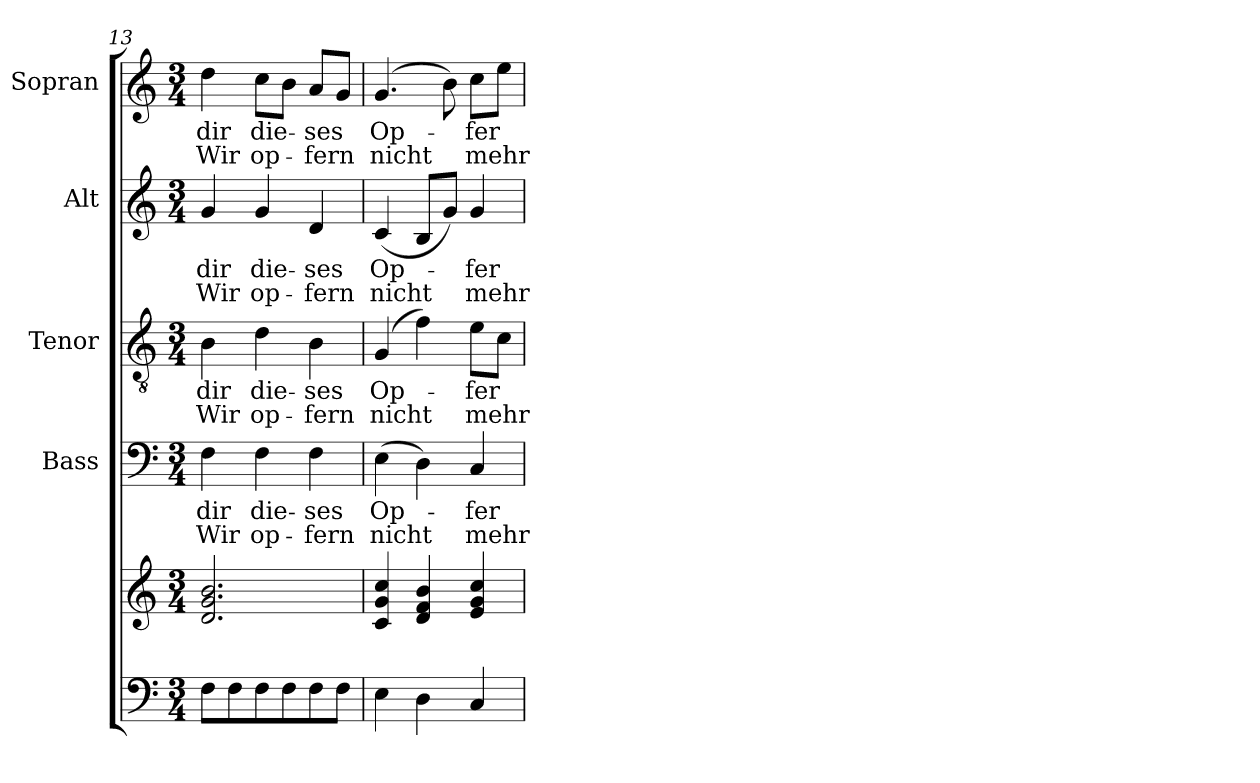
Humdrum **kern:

**kern	**kern	**kern	**text	**text	**kern	**text	**text	**kern	**text	**text	**kern	**text	**text
*part5	*part5	*part4	*part4	*part4	*part3	*part3	*part3	*part2	*part2	*part2	*part1	*part1	*part1
*staff6	*staff5	*staff4	*staff4	*staff4	*staff3	*staff3	*staff3	*staff2	*staff2	*staff2	*staff1	*staff1	*staff1
*	*	*I"Bass	*	*	*I"Tenor	*	*	*I"Alt	*	*	*I"Sopran	*	*
*	*	*I'B.	*	*	*I'T.	*	*	*I'A.	*	*	*I'S.	*	*
*clefF4	*clefG2	*clefF4	*	*	*clefGv2	*	*	*clefG2	*	*	*clefG2	*	*
*k[]	*k[]	*k[]	*	*	*k[]	*	*	*k[]	*	*	*k[]	*	*
*C:	*C:	*C:	*	*	*C:	*	*	*C:	*	*	*C:	*	*
*M3/4	*M3/4	*M3/4	*	*	*M3/4	*	*	*M3/4	*	*	*M3/4	*	*
=13	=13	=13	=13	=13	=13	=13	=13	=13	=13	=13	=13	=13	=13
!	!	!	!LO:LY:b	!LO:LY:b	!	!LO:LY:b	!LO:LY:b	!	!LO:LY:b	!LO:LY:b	!	!LO:LY:b	!LO:LY:b
8F\L	2.d/ 2.g/ 2.b/	4F\	dir	Wir	4B\	dir	Wir	4g/	dir	Wir	4dd\	dir	Wir
8F\	.	.	.	.	.	.	.	.	.	.	.	.	.
!	!	!	!LO:LY:b	!LO:LY:b	!	!LO:LY:b	!LO:LY:b	!	!LO:LY:b	!LO:LY:b	!	!LO:LY:b	!LO:LY:b
8F\	.	4F\	die-	op-	4d\	die-	op-	4g/	die-	op-	8cc\L	die-	op-
8F\	.	.	.	.	.	.	.	.	.	.	8b\J	.	.
!	!	!	!LO:LY:b	!LO:LY:b	!	!LO:LY:b	!LO:LY:b	!	!LO:LY:b	!LO:LY:b	!	!LO:LY:b	!LO:LY:b
8F\	.	4F\	-ses	-fern	4B\	-ses	-fern	4d/	-ses	-fern	8a/L	-ses	-fern
8F\J	.	.	.	.	.	.	.	.	.	.	8g/J	.	.
=14	=14	=14	=14	=14	=14	=14	=14	=14	=14	=14	=14	=14	=14
!	!	!	!LO:LY:b	!LO:LY:b	!	!LO:LY:b	!LO:LY:b	!	!LO:LY:b	!LO:LY:b	!	!LO:LY:b	!LO:LY:b
4E\	4c/ 4g/ 4cc/	(>4E\	Op-	nicht	(4G/	Op-	nicht	(4c/	Op-	nicht	(4.g/	Op-	nicht
4D\	4d/ 4f/ 4b/	4D\)	.	.	4f\)	.	.	8B/L	.	.	.	.	.
.	.	.	.	.	.	.	.	8g/J)	.	.	8b\)	.	.
!	!	!	!LO:LY:b	!LO:LY:b	!	!LO:LY:b	!LO:LY:b	!	!LO:LY:b	!LO:LY:b	!	!LO:LY:b	!LO:LY:b
4C/	4e/ 4g/ 4cc/	4C/	-fer	mehr	8e\L	-fer	mehr	4g/	-fer	mehr	8cc\L	-fer	mehr
.	.	.	.	.	8c\J	.	.	.	.	.	8ee\J	.	.
=	=	=	=	=	=	=	=	=	=	=	=	=	=
*-	*-	*-	*-	*-	*-	*-	*-	*-	*-	*-	*-	*-	*-
